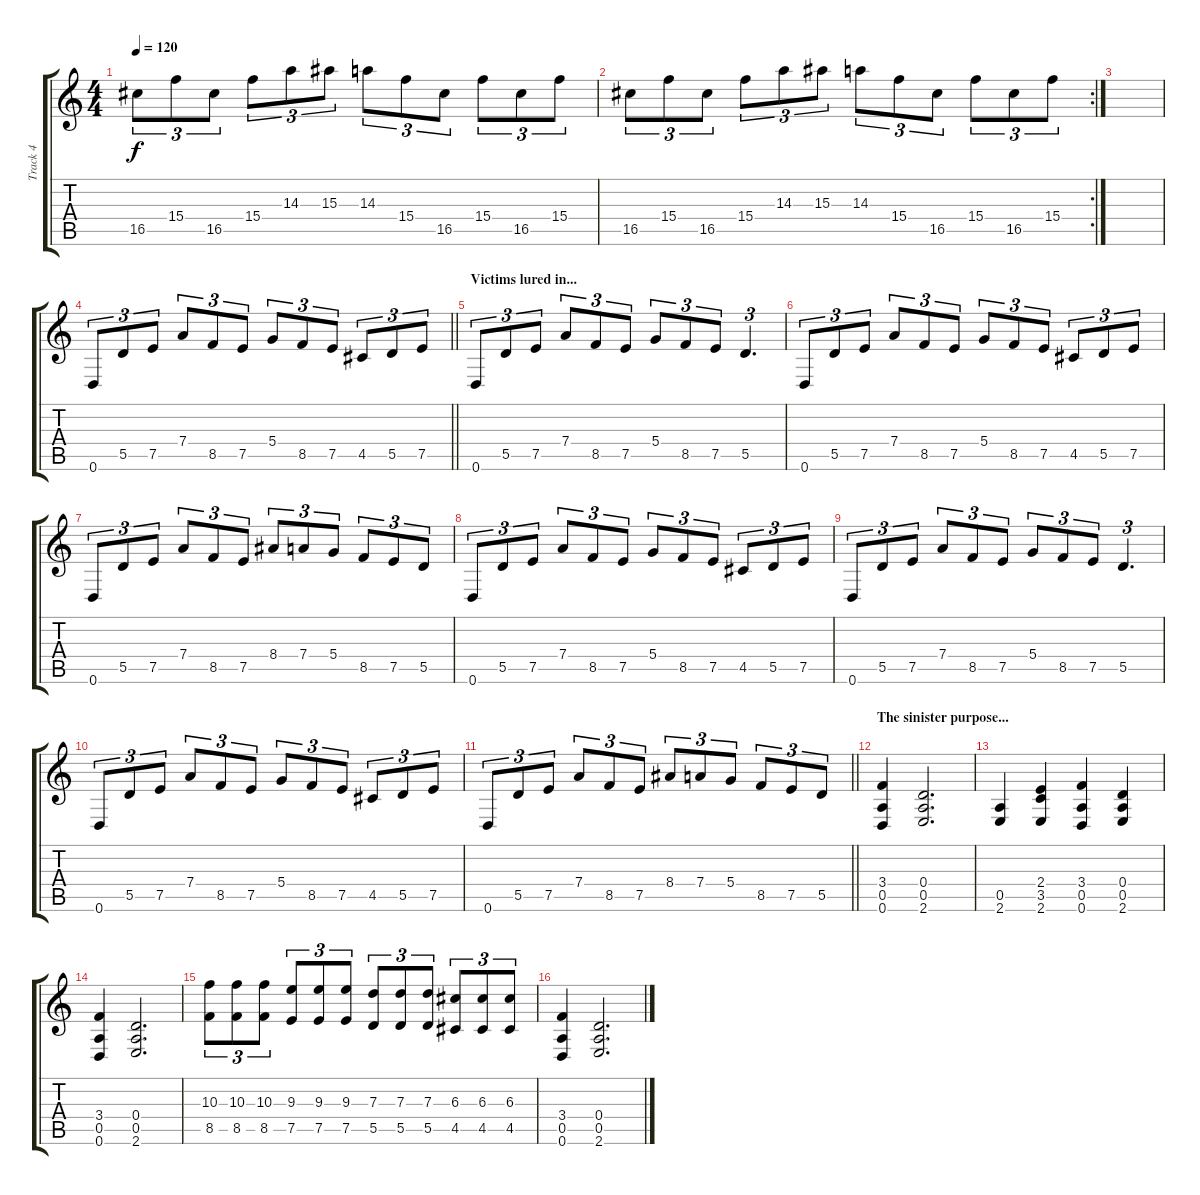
\track ("Track 4" "Track 4") {instrument distortionguitar}
\staff {score tabs}
\tuning (E4 B3 G3 D3 A2 D2) {hide}
\ts (4 4)
\tempo 120
\clef g2
\ks c
16.5.8{tu (3 2) dy f} 15.4.8{tu (3 2)} 16.5.8{tu (3 2)} 15.4.8{tu (3 2)} 14.3.8{tu (3 2)} 15.3.8{tu (3 2)} 14.3.8{tu (3 2)} 15.4.8{tu (3 2)} 16.5.8{tu (3 2)} 15.4.8{tu (3 2)} 16.5.8{tu (3 2)} 15.4.8{tu (3 2)} |
\rc 2
16.5.8{tu (3 2)} 15.4.8{tu (3 2)} 16.5.8{tu (3 2)} 15.4.8{tu (3 2)} 14.3.8{tu (3 2)} 15.3.8{tu (3 2)} 14.3.8{tu (3 2)} 15.4.8{tu (3 2)} 16.5.8{tu (3 2)} 15.4.8{tu (3 2)} 16.5.8{tu (3 2)} 15.4.8{tu (3 2)} |
|
\barLineRight lightlight
0.6.8{tu (3 2)} 5.5.8{tu (3 2)} 7.5.8{tu (3 2)} 7.4.8{tu (3 2)} 8.5.8{tu (3 2)} 7.5.8{tu (3 2)} 5.4.8{tu (3 2)} 8.5.8{tu (3 2)} 7.5.8{tu (3 2)} 4.5.8{tu (3 2)} 5.5.8{tu (3 2)} 7.5.8{tu (3 2)} |
\section ("" "Victims lured in...")
0.6.8{tu (3 2)} 5.5.8{tu (3 2)} 7.5.8{tu (3 2)} 7.4.8{tu (3 2)} 8.5.8{tu (3 2)} 7.5.8{tu (3 2)} 5.4.8{tu (3 2)} 8.5.8{tu (3 2)} 7.5.8{tu (3 2)} 5.5.4{d tu (3 2)} |
0.6.8{tu (3 2)} 5.5.8{tu (3 2)} 7.5.8{tu (3 2)} 7.4.8{tu (3 2)} 8.5.8{tu (3 2)} 7.5.8{tu (3 2)} 5.4.8{tu (3 2)} 8.5.8{tu (3 2)} 7.5.8{tu (3 2)} 4.5.8{tu (3 2)} 5.5.8{tu (3 2)} 7.5.8{tu (3 2)} |
0.6.8{tu (3 2)} 5.5.8{tu (3 2)} 7.5.8{tu (3 2)} 7.4.8{tu (3 2)} 8.5.8{tu (3 2)} 7.5.8{tu (3 2)} 8.4.8{tu (3 2)} 7.4.8{tu (3 2)} 5.4.8{tu (3 2)} 8.5.8{tu (3 2)} 7.5.8{tu (3 2)} 5.5.8{tu (3 2)} |
0.6.8{tu (3 2)} 5.5.8{tu (3 2)} 7.5.8{tu (3 2)} 7.4.8{tu (3 2)} 8.5.8{tu (3 2)} 7.5.8{tu (3 2)} 5.4.8{tu (3 2)} 8.5.8{tu (3 2)} 7.5.8{tu (3 2)} 4.5.8{tu (3 2)} 5.5.8{tu (3 2)} 7.5.8{tu (3 2)} |
0.6.8{tu (3 2)} 5.5.8{tu (3 2)} 7.5.8{tu (3 2)} 7.4.8{tu (3 2)} 8.5.8{tu (3 2)} 7.5.8{tu (3 2)} 5.4.8{tu (3 2)} 8.5.8{tu (3 2)} 7.5.8{tu (3 2)} 5.5.4{d tu (3 2)} |
0.6.8{tu (3 2)} 5.5.8{tu (3 2)} 7.5.8{tu (3 2)} 7.4.8{tu (3 2)} 8.5.8{tu (3 2)} 7.5.8{tu (3 2)} 5.4.8{tu (3 2)} 8.5.8{tu (3 2)} 7.5.8{tu (3 2)} 4.5.8{tu (3 2)} 5.5.8{tu (3 2)} 7.5.8{tu (3 2)} |
\barLineRight lightlight
0.6.8{tu (3 2)} 5.5.8{tu (3 2)} 7.5.8{tu (3 2)} 7.4.8{tu (3 2)} 8.5.8{tu (3 2)} 7.5.8{tu (3 2)} 8.4.8{tu (3 2)} 7.4.8{tu (3 2)} 5.4.8{tu (3 2)} 8.5.8{tu (3 2)} 7.5.8{tu (3 2)} 5.5.8{tu (3 2)} |
\section ("" "The sinister purpose...")
(3.4 0.5 0.6).4 (0.4 0.5 2.6).2{d} |
(0.5 2.6).4 (2.4 3.5 2.6).4 (3.4 0.5 0.6).4 (0.4 0.5 2.6).4 |
(3.4 0.5 0.6).4 (0.4 0.5 2.6).2{d} |
(10.3 8.5).8{tu (3 2)} (10.3 8.5).8{tu (3 2)} (10.3 8.5).8{tu (3 2)} (9.3 7.5).8{tu (3 2)} (9.3 7.5).8{tu (3 2)} (9.3 7.5).8{tu (3 2)} (7.3 5.5).8{tu (3 2)} (7.3 5.5).8{tu (3 2)} (7.3 5.5).8{tu (3 2)} (6.3 4.5).8{tu (3 2)} (6.3 4.5).8{tu (3 2)} (6.3 4.5).8{tu (3 2)} |
(3.4 0.5 0.6).4 (0.4 0.5 2.6).2{d}
